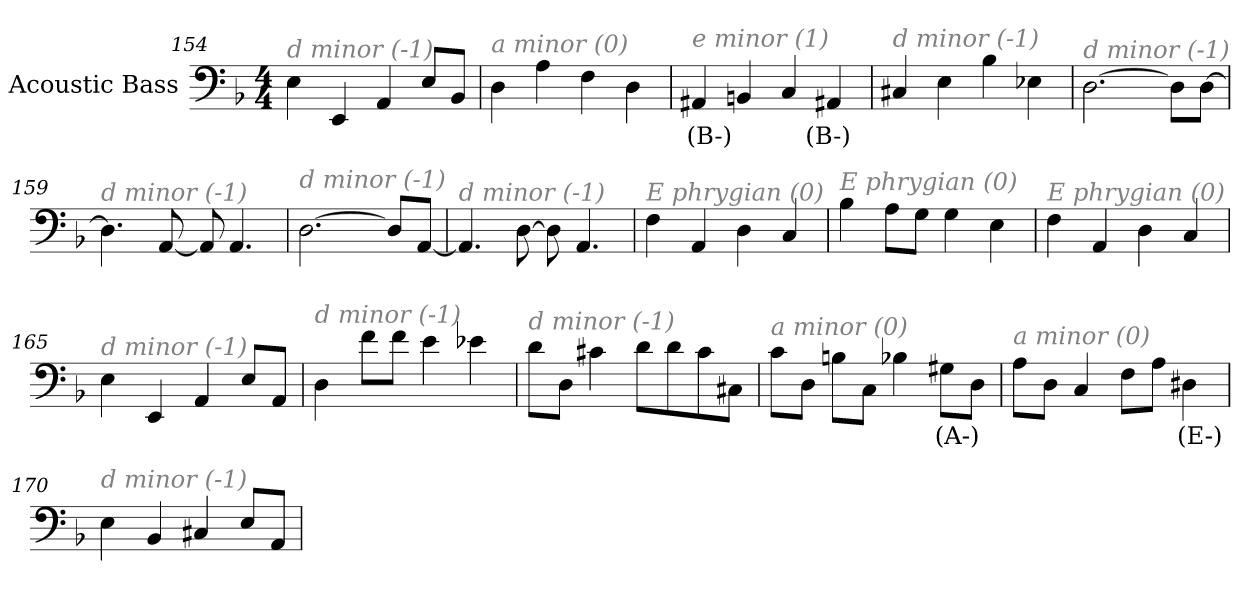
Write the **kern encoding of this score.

**kern	**text
*part1	*part1
*staff1	*staff1
*I"Acoustic Bass	*
*clefF4	*
*ITrd7c12	*
*k[b-]	*
*F:	*
*M4/4	*
=154	=154
!LO:TX:i:color=#808080:t=d minor (-1)	!
4EE	.
4EEE	.
4AAA	.
8EEL	.
8BBB-J	.
=155	=155
!LO:TX:i:color=#808080:t=a minor (0)	!
4DD	.
4AA	.
4FF	.
4DD	.
=156	=156
!LO:TX:i:color=#808080:t=e minor (1)	!
4AAA#Xi	(B-)
4BBBn	.
4CC	.
4AAA#Xi	(B-)
=157	=157
!LO:TX:i:color=#808080:t=d minor (-1)	!
4CC#X	.
4EE	.
4BB-	.
4EE-X	.
=158	=158
!LO:TX:i:color=#808080:t=d minor (-1)	!
[2.DD	.
8DDL]	.
[8DDJ	.
=159	=159
!LO:TX:i:color=#808080:t=d minor (-1)	!
4.DD]	.
[8AAA	.
8AAA]	.
4.AAA	.
=160	=160
!LO:TX:i:color=#808080:t=d minor (-1)	!
[2.DD	.
8DDL]	.
[8AAAJ	.
=161	=161
!LO:TX:i:color=#808080:t=d minor (-1)	!
4.AAA]	.
[8DD	.
8DD]	.
4.AAA	.
=162	=162
!LO:TX:i:color=#808080:t=E phrygian (0)	!
4FF	.
4AAA	.
4DD	.
4CC	.
=163	=163
!LO:TX:i:color=#808080:t=E phrygian (0)	!
4BB-	.
8AAL	.
8GGJ	.
4GG	.
4EE	.
=164	=164
!LO:TX:i:color=#808080:t=E phrygian (0)	!
4FF	.
4AAA	.
4DD	.
4CC	.
=165	=165
!LO:TX:i:color=#808080:t=d minor (-1)	!
4EE	.
4EEE	.
4AAA	.
8EEL	.
8AAAJ	.
=166	=166
!LO:TX:i:color=#808080:t=d minor (-1)	!
4DD	.
8FL	.
8FJ	.
4E	.
4E-X	.
=167	=167
!LO:TX:i:color=#808080:t=d minor (-1)	!
8DL	.
8DDJ	.
4C#X	.
8DL	.
8D	.
8C#	.
8CC#XJ	.
=168	=168
!LO:TX:i:color=#808080:t=a minor (0)	!
8CL	.
8DDJ	.
8BBnL	.
8CCJ	.
4BB-X	.
8GG#XiL	(A-)
8DDJ	.
=169	=169
!LO:TX:i:color=#808080:t=a minor (0)	!
8AAL	.
8DDJ	.
4CC	.
8FFL	.
8AAJ	.
4DD#Xi	(E-)
=170	=170
!LO:TX:i:color=#808080:t=d minor (-1)	!
4EE	.
4BBB-	.
4CC#X	.
8EEL	.
8AAAJ	.
=	=
*-	*-
